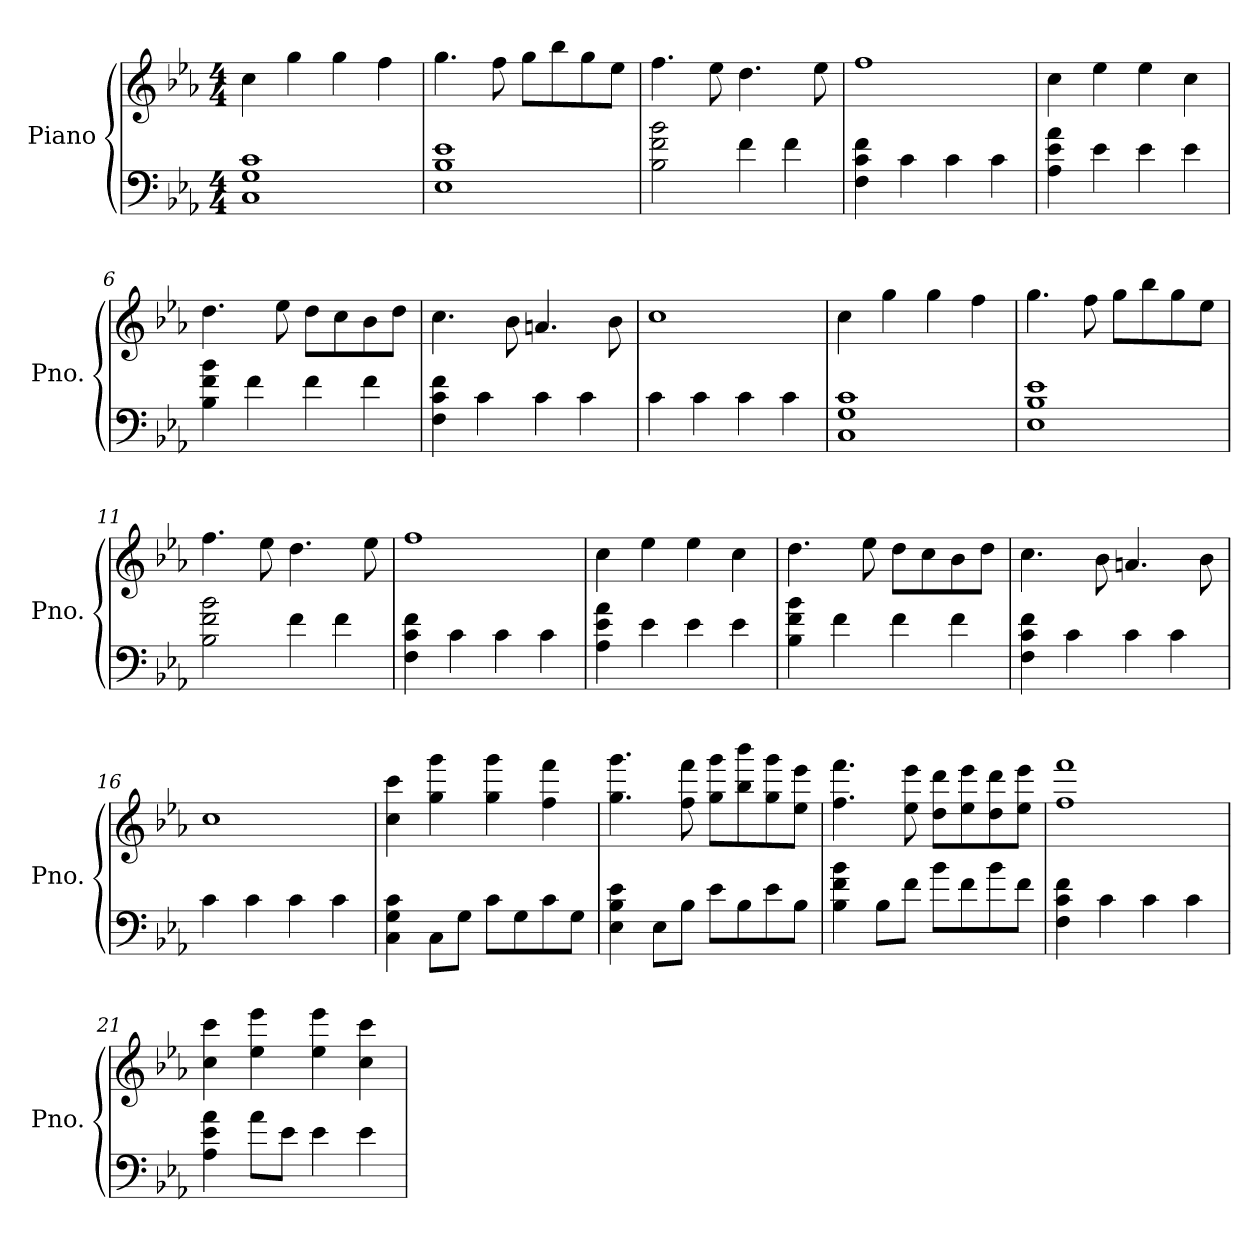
**kern	**kern
*part1	*part1
*staff2	*staff1
*I"Piano	*
*I'Pno.	*
*clefF4	*clefG2
*k[b-e-a-]	*k[b-e-a-]
*M4/4	*M4/4
*MM112	*MM112
=1	=1
1C 1G 1c	4cc\
.	4gg\
.	4gg\
.	4ff\
=2	=2
1E- 1B- 1e-	4.gg\
.	8ff\
.	8gg\L
.	8bb-\
.	8gg\
.	8ee-\J
=3	=3
2B-\ 2f\ 2b-\	4.ff\
.	8ee-\
4f\	4.dd\
4f\	.
.	8ee-\
=4	=4
4F\ 4c\ 4f\	1ff
4c\	.
4c\	.
4c\	.
=5	=5
4A-\ 4e-\ 4a-\	4cc\
4e-\	4ee-\
4e-\	4ee-\
4e-\	4cc\
=6	=6
4B-\ 4f\ 4b-\	4.dd\
4f\	.
.	8ee-\
4f\	8dd\L
.	8cc\
4f\	8b-\
.	8dd\J
!!LO:LB:g=z
=7	=7
4F\ 4c\ 4f\	4.cc\
4c\	.
.	8b-\
4c\	4.an/
4c\	.
.	8b-\
=8	=8
4c\	1cc
4c\	.
4c\	.
4c\	.
=9	=9
1C 1G 1c	4cc\
.	4gg\
.	4gg\
.	4ff\
=10	=10
1E- 1B- 1e-	4.gg\
.	8ff\
.	8gg\L
.	8bb-\
.	8gg\
.	8ee-\J
=11	=11
2B-\ 2f\ 2b-\	4.ff\
.	8ee-\
4f\	4.dd\
4f\	.
.	8ee-\
=12	=12
4F\ 4c\ 4f\	1ff
4c\	.
4c\	.
4c\	.
=13	=13
4A-\ 4e-\ 4a-\	4cc\
4e-\	4ee-\
4e-\	4ee-\
4e-\	4cc\
!!LO:LB:g=z
=14	=14
4B-\ 4f\ 4b-\	4.dd\
4f\	.
.	8ee-\
4f\	8dd\L
.	8cc\
4f\	8b-\
.	8dd\J
=15	=15
4F\ 4c\ 4f\	4.cc\
4c\	.
.	8b-\
4c\	4.an/
4c\	.
.	8b-\
=16	=16
4c\	1cc
4c\	.
4c\	.
4c\	.
=17	=17
4C\ 4G\ 4c\	4cc\ 4ccc\
8C\L	4gg\ 4ggg\
8G\J	.
8c\L	4gg\ 4ggg\
8G\	.
8c\	4ff\ 4fff\
8G\J	.
=18	=18
4E-\ 4B-\ 4e-\	4.gg\ 4.ggg\
8E-\L	.
8B-\J	8ff\ 8fff\
8e-\L	8gg\ 8ggg\L
8B-\	8bb-\ 8bbb-\
8e-\	8gg\ 8ggg\
8B-\J	8ee-\ 8eee-\J
!!LO:LB:g=z
=19	=19
4B-\ 4f\ 4b-\	4.ff\ 4.fff\
8B-\L	.
8f\J	8ee-\ 8eee-\
8b-\L	8dd\ 8ddd\L
8f\	8ee-\ 8eee-\
8b-\	8dd\ 8ddd\
8f\J	8ee-\ 8eee-\J
=20	=20
4F\ 4c\ 4f\	1ff 1fff
4c\	.
4c\	.
4c\	.
=21	=21
4A-\ 4e-\ 4a-\	4cc\ 4ccc\
8a-\L	4ee-\ 4eee-\
8e-\J	.
4e-\	4ee-\ 4eee-\
4e-\	4cc\ 4ccc\
=	=
*-	*-
